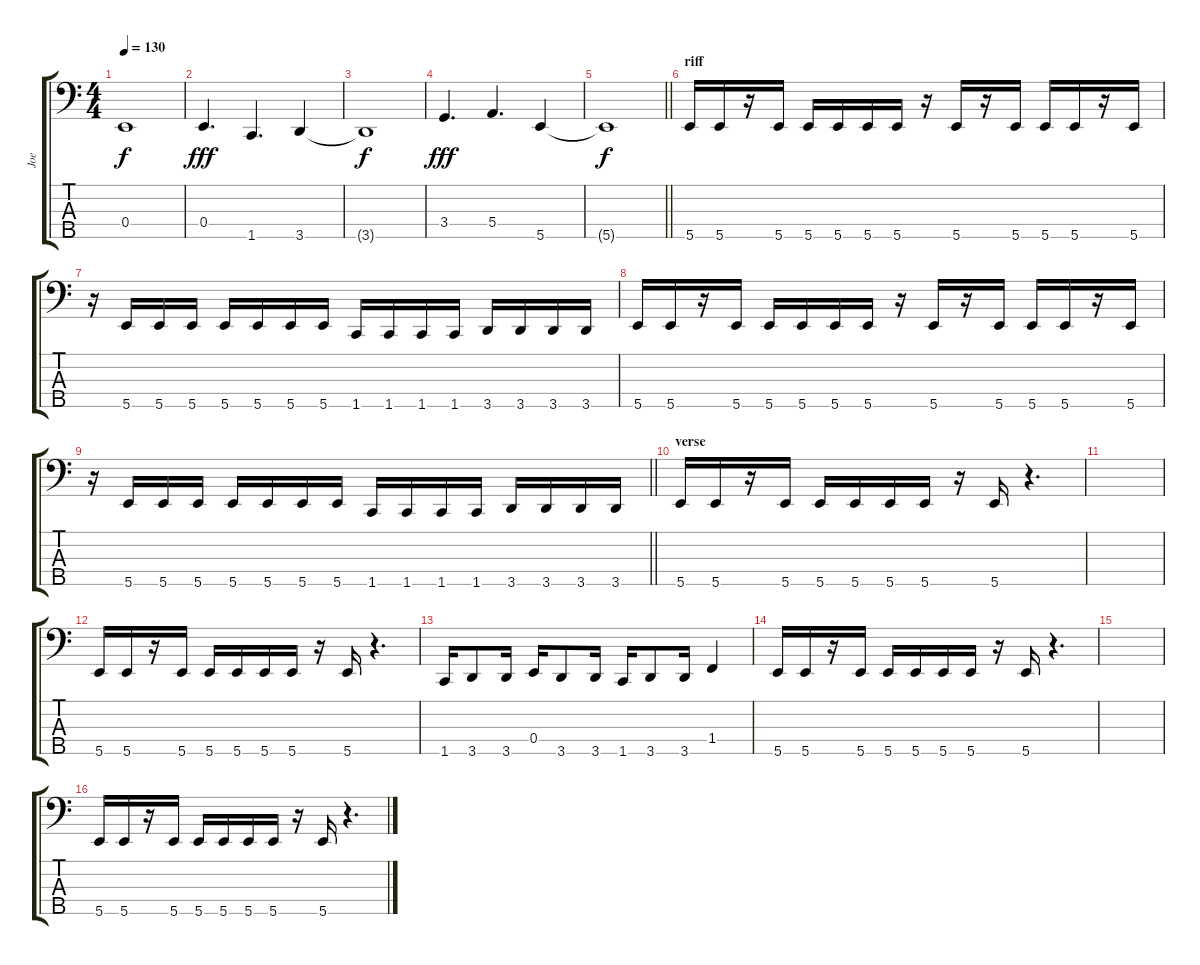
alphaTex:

\track ("Joe" "Joe") {instrument electricbassfinger}
\staff {score tabs}
\tuning (G2 D2 A1 E1 B0) {hide}
\ts (4 4)
\tempo 130
\clef f4
\ks c
0.4{t}.1{dy f} |
0.4.4{d dy fff} 1.5.4{d} 3.5.4 |
3.5{t}.1{dy f} |
3.4.4{d dy fff} 5.4.4{d} 5.5.4 |
\barLineRight lightlight
5.5{t}.1{dy f} |
\section ("" "riff")
5.5.16 5.5.16 r.16 5.5.16 5.5.16 5.5.16 5.5.16 5.5.16 r.16 5.5.16 r.16 5.5.16 5.5.16 5.5.16 r.16 5.5.16 |
r.16 5.5.16 5.5.16 5.5.16 5.5.16 5.5.16 5.5.16 5.5.16 1.5.16 1.5.16 1.5.16 1.5.16 3.5.16 3.5.16 3.5.16 3.5.16 |
5.5.16 5.5.16 r.16 5.5.16 5.5.16 5.5.16 5.5.16 5.5.16 r.16 5.5.16 r.16 5.5.16 5.5.16 5.5.16 r.16 5.5.16 |
\barLineRight lightlight
r.16 5.5.16 5.5.16 5.5.16 5.5.16 5.5.16 5.5.16 5.5.16 1.5.16 1.5.16 1.5.16 1.5.16 3.5.16 3.5.16 3.5.16 3.5.16 |
\section ("" "verse")
5.5.16 5.5.16 r.16 5.5.16 5.5.16 5.5.16 5.5.16 5.5.16 r.16 5.5.16 r.4{d} |
|
5.5.16 5.5.16 r.16 5.5.16 5.5.16 5.5.16 5.5.16 5.5.16 r.16 5.5.16 r.4{d} |
1.5.16 3.5.8 3.5.16 0.4.16 3.5.8 3.5.16 1.5.16 3.5.8 3.5.16 1.4.4 |
5.5.16 5.5.16 r.16 5.5.16 5.5.16 5.5.16 5.5.16 5.5.16 r.16 5.5.16 r.4{d} |
|
5.5.16 5.5.16 r.16 5.5.16 5.5.16 5.5.16 5.5.16 5.5.16 r.16 5.5.16 r.4{d}
